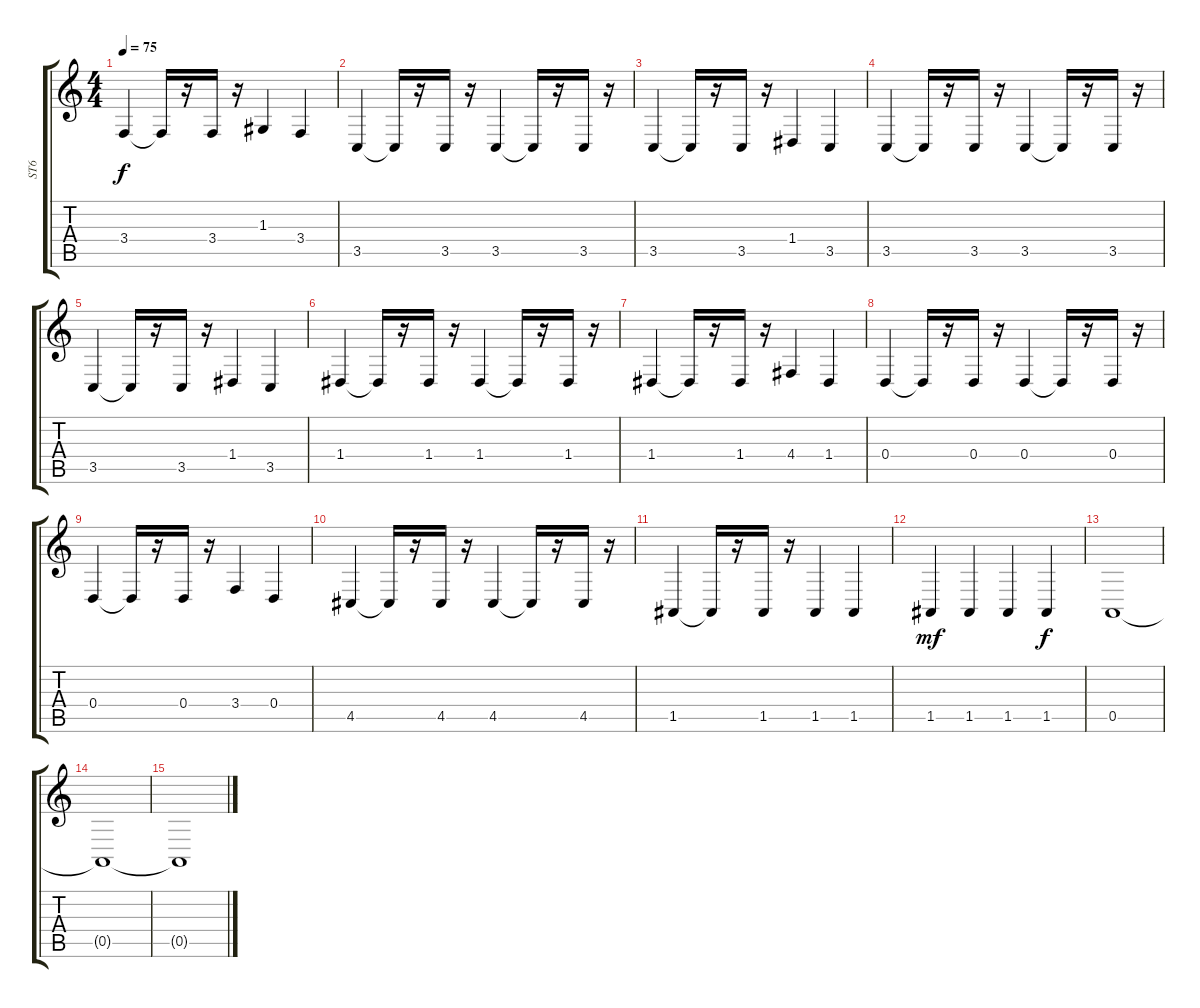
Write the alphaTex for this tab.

\track ("ST6" "ST6") {instrument stringensemble1}
\staff {score tabs}
\tuning (E4 B3 G3 D3 A2 E2) {hide}
\ts (4 4)
\tempo 75
\clef g2
\ks c
3.4.4{dy f} 3.4{t}.16 r.16 3.4.16 r.16 1.3.4 3.4.4 |
3.5.4 3.5{t}.16 r.16 3.5.16 r.16 3.5.4 3.5{t}.16 r.16 3.5.16 r.16 |
3.5.4 3.5{t}.16 r.16 3.5.16 r.16 1.4.4 3.5.4 |
3.5.4 3.5{t}.16 r.16 3.5.16 r.16 3.5.4 3.5{t}.16 r.16 3.5.16 r.16 |
3.5.4 3.5{t}.16 r.16 3.5.16 r.16 1.4.4 3.5.4 |
1.4.4 1.4{t}.16 r.16 1.4.16 r.16 1.4.4 1.4{t}.16 r.16 1.4.16 r.16 |
1.4.4 1.4{t}.16 r.16 1.4.16 r.16 4.4.4 1.4.4 |
0.4.4 0.4{t}.16 r.16 0.4.16 r.16 0.4.4 0.4{t}.16 r.16 0.4.16 r.16 |
0.4.4 0.4{t}.16 r.16 0.4.16 r.16 3.4.4 0.4.4 |
4.5.4 4.5{t}.16 r.16 4.5.16 r.16 4.5.4 4.5{t}.16 r.16 4.5.16 r.16 |
1.5.4 1.5{t}.16 r.16 1.5.16 r.16 1.5.4 1.5.4 |
1.5.4{dy mf} 1.5.4 1.5.4 1.5.4{dy f} |
0.5.1 |
0.5{t}.1 |
0.5{t}.1
